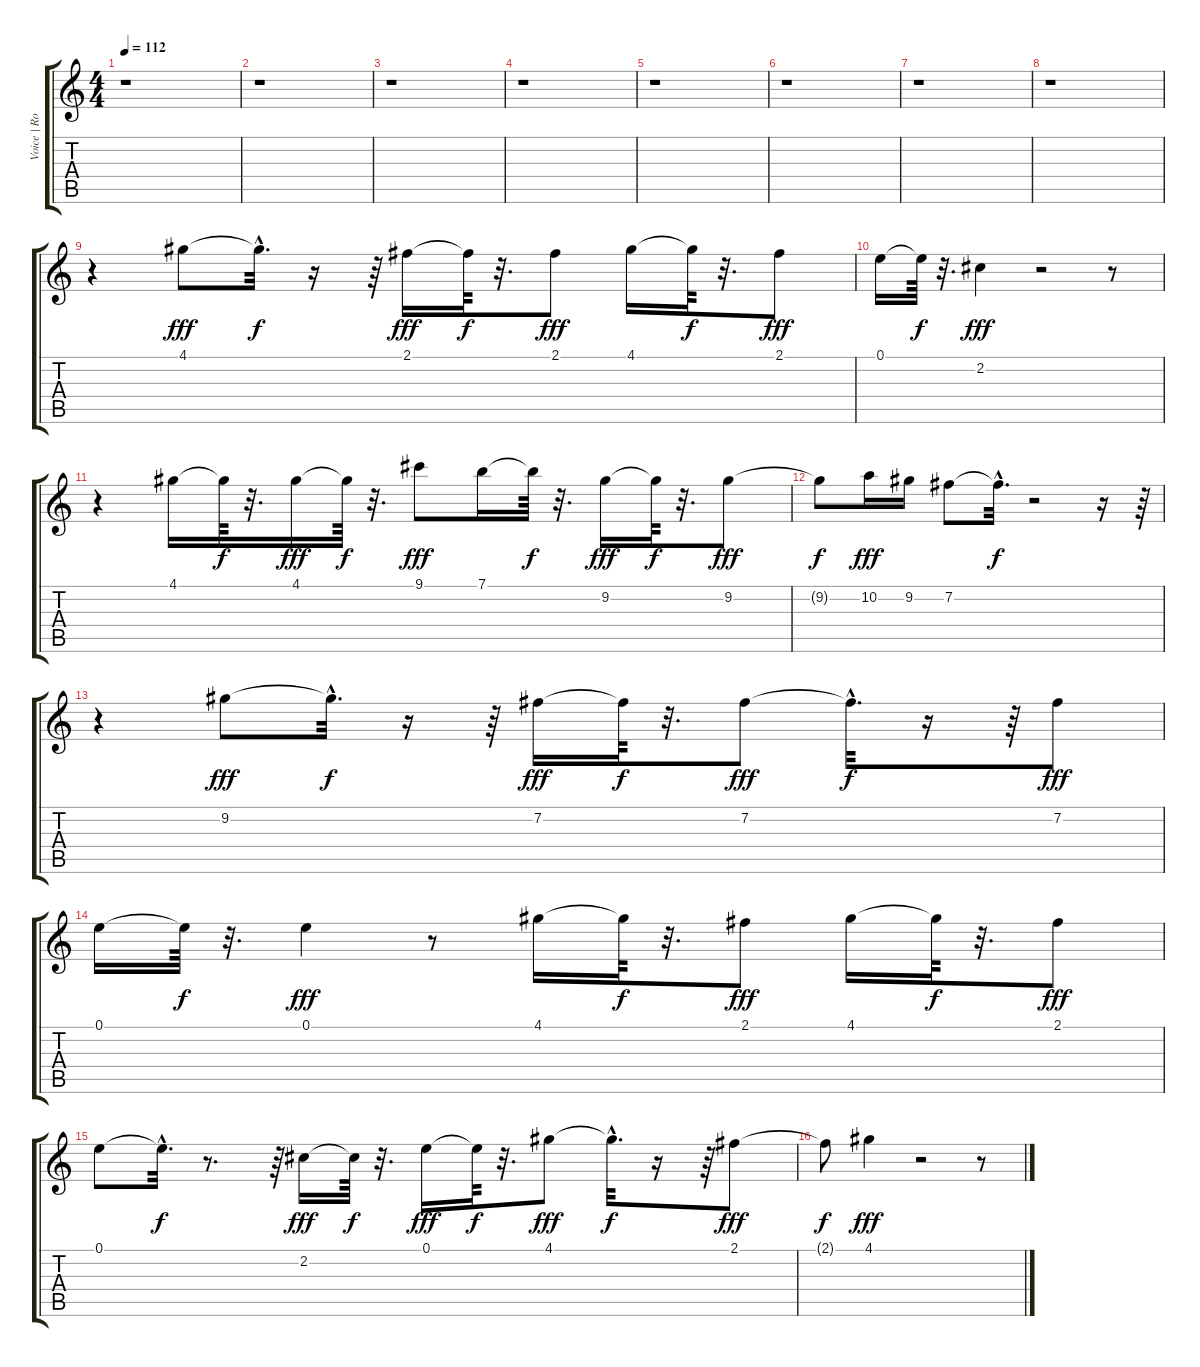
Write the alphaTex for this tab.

\track ("Voice | Rocket Queen" "Voice | Ro") {instrument overdrivenguitar}
\staff {score tabs}
\tuning (E4 B3 G3 D3 A2 E2) {hide}
\ts (4 4)
\tempo 112
\clef g2
\ks c
r.1{dy f} |
r.1 |
r.1 |
r.1 |
r.1 |
r.1 |
r.1 |
r.1 |
r.4 4.1.8{dy fff instrument acousticguitarnylon} 4.1{hac t}.32{d dy f} r.16 r.64 2.1.16{dy fff} 2.1{t}.64{dy f} r.32{d} 2.1.8{dy fff} 4.1.16 4.1{t}.64{dy f} r.32{d} 2.1.8{dy fff} |
0.1.16 0.1{t}.64{dy f} r.32{d} 2.2.4{dy fff} r.2 r.8 |
r.4 4.1.16 4.1{t}.64{dy f} r.32{d} 4.1.16{dy fff} 4.1{t}.64{dy f} r.32{d} 9.1.8{dy fff} 7.1.16 7.1{t}.64{dy f} r.32{d} 9.2.16{dy fff} 9.2{t}.64{dy f} r.32{d} 9.2.8{dy fff} |
9.2{t}.8{dy f} 10.2.16{dy fff} 9.2.16 7.2.8 7.2{hac t}.32{d dy f} r.2 r.16 r.64 |
r.4 9.2.8{dy fff} 9.2{hac t}.32{d dy f} r.16 r.64 7.2.16{dy fff} 7.2{t}.64{dy f} r.32{d} 7.2.8{dy fff} 7.2{hac t}.32{d dy f} r.16 r.64 7.2.8{dy fff} |
0.1.16 0.1{t}.64{dy f} r.32{d} 0.1.4{dy fff} r.8 4.1.16 4.1{t}.64{dy f} r.32{d} 2.1.8{dy fff} 4.1.16 4.1{t}.64{dy f} r.32{d} 2.1.8{dy fff} |
0.1.8 0.1{hac t}.32{d dy f} r.8{d} r.64 2.2.16{dy fff} 2.2{t}.64{dy f} r.32{d} 0.1.16{dy fff} 0.1{t}.64{dy f} r.32{d} 4.1.8{dy fff} 4.1{hac t}.32{d dy f} r.16 r.64 2.1.8{dy fff} |
2.1{t}.8{dy f} 4.1.4{dy fff} r.2 r.8
